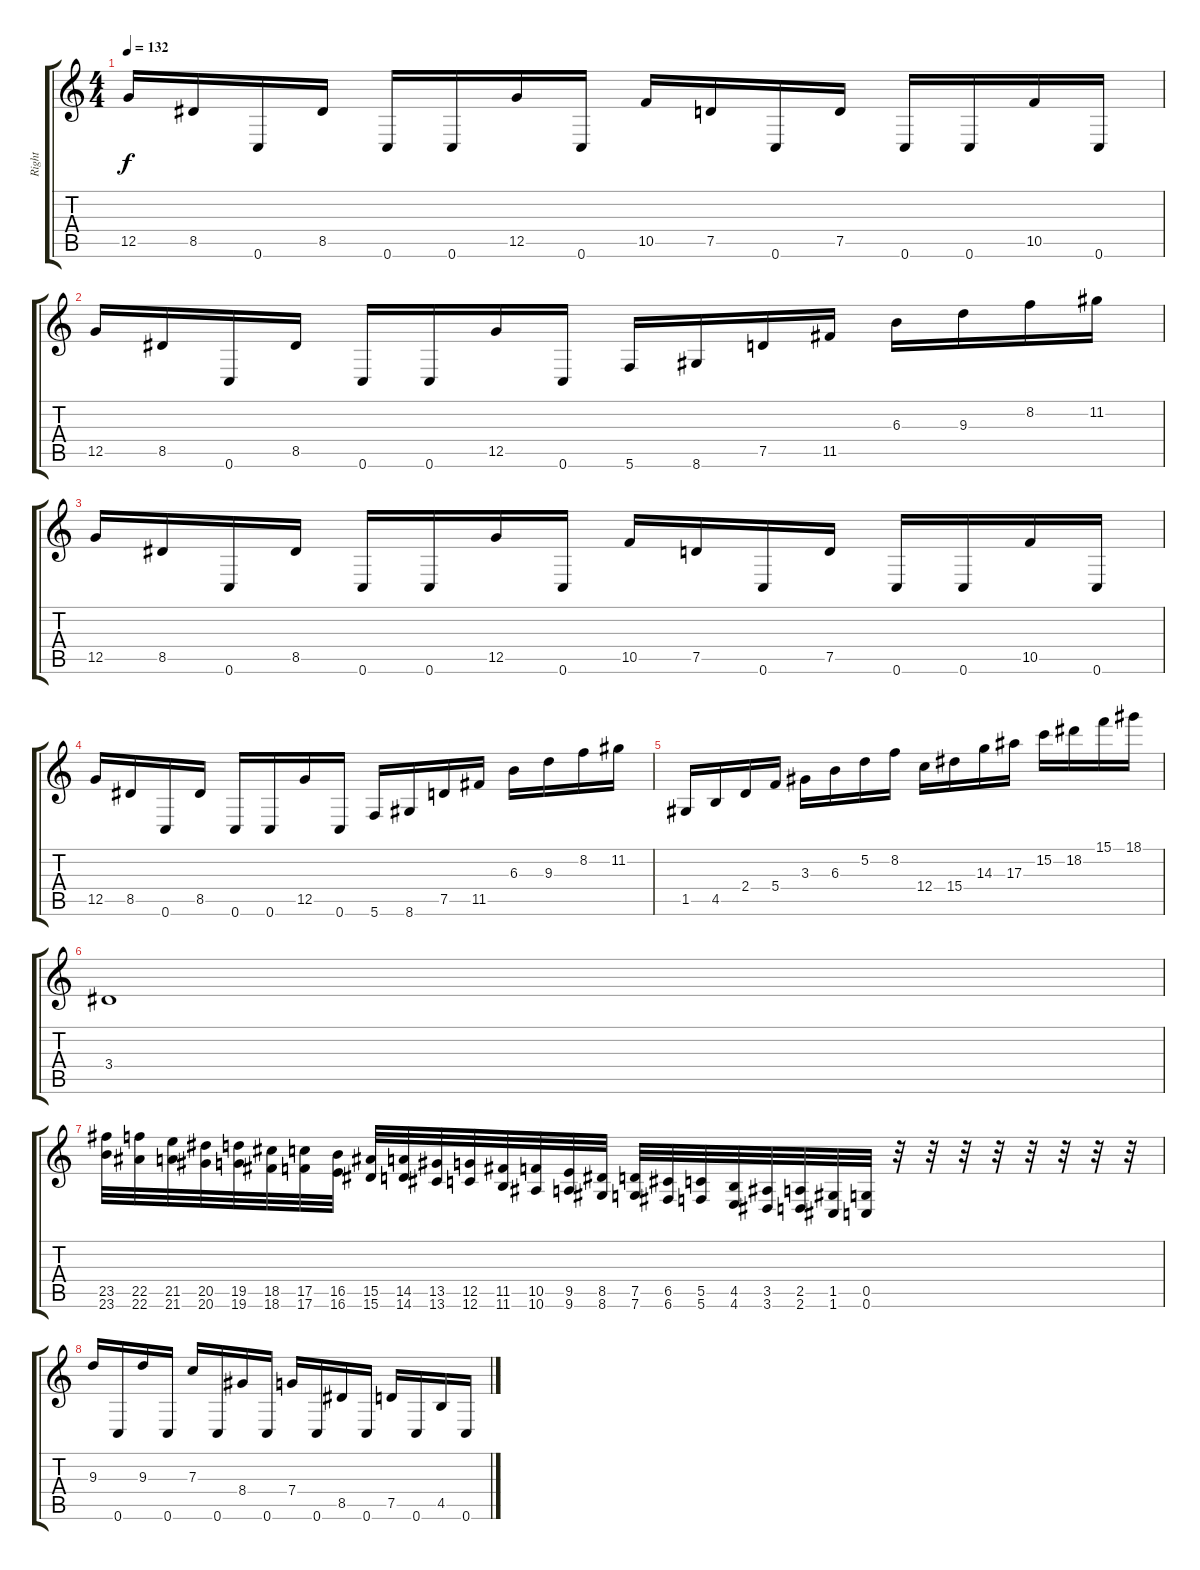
\track ("Right" "Right") {instrument distortionguitar}
\staff {score tabs}
\tuning (D4 A3 F3 C3 G2 C2) {hide}
\ts (4 4)
\tempo 132
\clef g2
\ks c
12.5.16{dy f} 8.5.16 0.6.16 8.5.16 0.6.16 0.6.16 12.5.16 0.6.16 10.5.16 7.5.16 0.6.16 7.5.16 0.6.16 0.6.16 10.5.16 0.6.16 |
12.5.16 8.5.16 0.6.16 8.5.16 0.6.16 0.6.16 12.5.16 0.6.16 5.6.16 8.6.16 7.5.16 11.5.16 6.3.16 9.3.16 8.2.16 11.2.16 |
12.5.16 8.5.16 0.6.16 8.5.16 0.6.16 0.6.16 12.5.16 0.6.16 10.5.16 7.5.16 0.6.16 7.5.16 0.6.16 0.6.16 10.5.16 0.6.16 |
12.5.16 8.5.16 0.6.16 8.5.16 0.6.16 0.6.16 12.5.16 0.6.16 5.6.16 8.6.16 7.5.16 11.5.16 6.3.16 9.3.16 8.2.16 11.2.16 |
1.5.16 4.5.16 2.4.16 5.4.16 3.3.16 6.3.16 5.2.16 8.2.16 12.4.16 15.4.16 14.3.16 17.3.16 15.2.16 18.2.16 15.1.16 18.1.16 |
3.4.1 |
(23.5 23.6).32 (22.5 22.6).32 (21.5 21.6).32 (20.5 20.6).32 (19.5 19.6).32 (18.5 18.6).32 (17.5 17.6).32 (16.5 16.6).32 (15.5 15.6).32 (14.5 14.6).32 (13.5 13.6).32 (12.5 12.6).32 (11.5 11.6).32 (10.5 10.6).32 (9.5 9.6).32 (8.5 8.6).32 (7.5 7.6).32 (6.5 6.6).32 (5.5 5.6).32 (4.5 4.6).32 (3.5 3.6).32 (2.5 2.6).32 (1.5 1.6).32 (0.5 0.6).32 r.32 r.32 r.32 r.32 r.32 r.32 r.32 r.32 |
9.3.16 0.6.16 9.3.16 0.6.16 7.3.16 0.6.16 8.4.16 0.6.16 7.4.16 0.6.16 8.5.16 0.6.16 7.5.16 0.6.16 4.5.16 0.6.16
